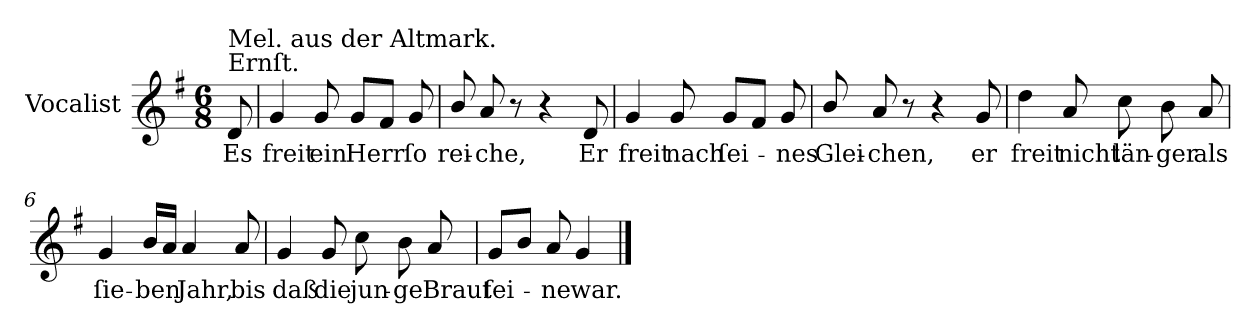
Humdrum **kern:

**kern	**text
*part1	*part1
*staff1	*staff1
*I"Vocalist	*
*k[f#]	*
*G:	*
*M6/8	*
=	=
!LO:TX:a:t=Ernſt.	!
!LO:TX:a:t=Mel. aus der Altmark.	!
8d	Es
=1	=1
4g	freit
8g	ein
8gL	Herr
8f#J	.
8g	ſo
=2	=2
8b/	rei-
8a	-che,
8r	.
4r	.
8d	Er
=3	=3
4g	freit
8g	nach
8gL	ſei-
8f#J	.
8g	-nes
=4	=4
8b/	Glei-
8a	-chen,
8r	.
4r	.
8g	er
=5	=5
4dd	freit
8a	nicht
8cc	län-
8b	-ger
8a	als
=6	=6
4g	ſie-
16bLL	-ben
16aJJ	.
4a	Jahr,
8a	bis
=7	=7
4g	daß
8g	die
8cc	jun-
8b	-ge
8a	Braut
=8	=8
8gL	ſei-
8bJ	.
8a	-ne
4g	war.
==	==
*-	*-
